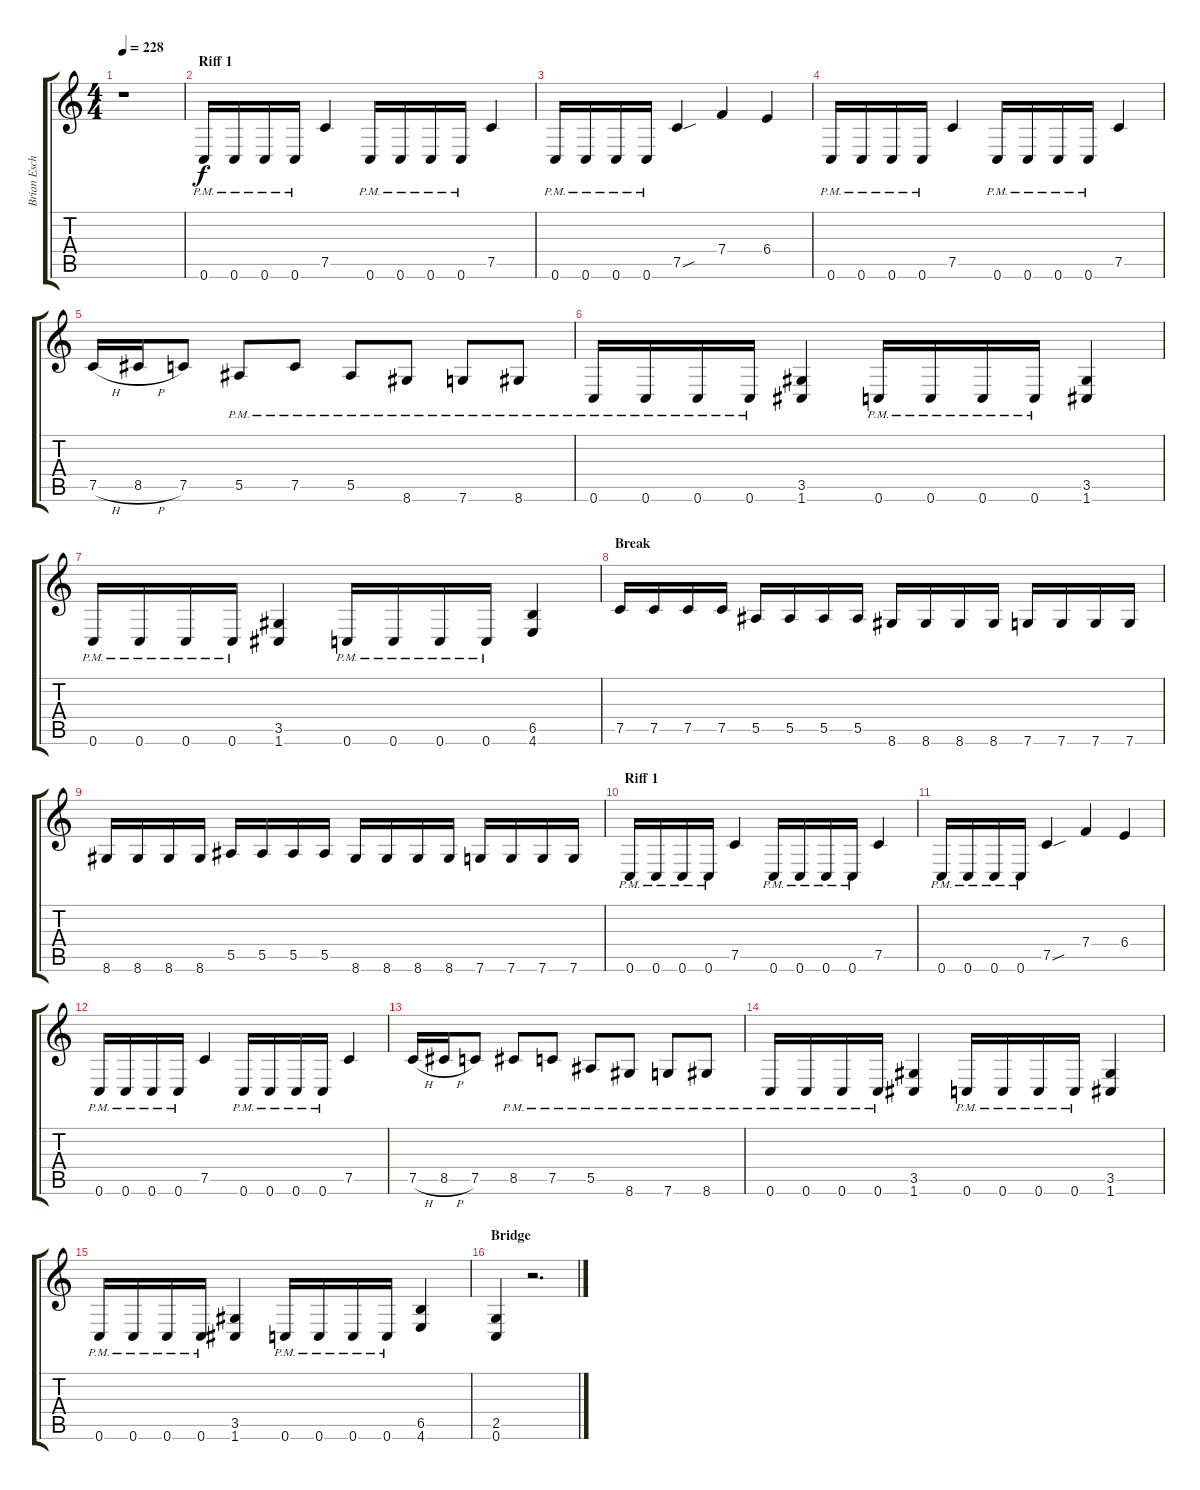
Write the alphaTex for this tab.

\track ("Brian Eschbach (Guitar)" "Brian Esch") {instrument distortionguitar}
\staff {score tabs}
\tuning (C4 G3 Eb3 Bb2 F2 C2) {hide}
\ts (4 4)
\tempo 228
\clef g2
\ks c
r.1{dy f instrument distortionguitar} |
\section ("" "Riff 1")
0.6{pm}.16 0.6{pm}.16 0.6{pm}.16 0.6{pm}.16 7.5.4 0.6{pm}.16 0.6{pm}.16 0.6{pm}.16 0.6{pm}.16 7.5.4 |
0.6{pm}.16 0.6{pm}.16 0.6{pm}.16 0.6{pm}.16 7.5{sou}.4 7.4.4 6.4.4 |
0.6{pm}.16 0.6{pm}.16 0.6{pm}.16 0.6{pm}.16 7.5.4 0.6{pm}.16 0.6{pm}.16 0.6{pm}.16 0.6{pm}.16 7.5.4 |
7.5{h}.16 8.5{h}.16 7.5.8 5.5{pm}.8 7.5{pm}.8 5.5{pm}.8 8.6{pm}.8 7.6{pm}.8 8.6{pm}.8 |
0.6{pm}.16 0.6{pm}.16 0.6{pm}.16 0.6{pm}.16 (3.5 1.6).4 0.6{pm}.16 0.6{pm}.16 0.6{pm}.16 0.6{pm}.16 (3.5 1.6).4 |
0.6{pm}.16 0.6{pm}.16 0.6{pm}.16 0.6{pm}.16 (3.5 1.6).4 0.6{pm}.16 0.6{pm}.16 0.6{pm}.16 0.6{pm}.16 (6.5 4.6).4 |
\section ("" "Break")
7.5.16 7.5.16 7.5.16 7.5.16 5.5.16 5.5.16 5.5.16 5.5.16 8.6.16 8.6.16 8.6.16 8.6.16 7.6.16 7.6.16 7.6.16 7.6.16 |
8.6.16 8.6.16 8.6.16 8.6.16 5.5.16 5.5.16 5.5.16 5.5.16 8.6.16 8.6.16 8.6.16 8.6.16 7.6.16 7.6.16 7.6.16 7.6.16 |
\section ("" "Riff 1")
0.6{pm}.16 0.6{pm}.16 0.6{pm}.16 0.6{pm}.16 7.5.4 0.6{pm}.16 0.6{pm}.16 0.6{pm}.16 0.6{pm}.16 7.5.4 |
0.6{pm}.16 0.6{pm}.16 0.6{pm}.16 0.6{pm}.16 7.5{sou}.4 7.4.4 6.4.4 |
0.6{pm}.16 0.6{pm}.16 0.6{pm}.16 0.6{pm}.16 7.5.4 0.6{pm}.16 0.6{pm}.16 0.6{pm}.16 0.6{pm}.16 7.5.4 |
7.5{h}.16 8.5{h}.16 7.5.8 8.5{pm}.8 7.5{pm}.8 5.5{pm}.8 8.6{pm}.8 7.6{pm}.8 8.6{pm}.8 |
0.6{pm}.16 0.6{pm}.16 0.6{pm}.16 0.6{pm}.16 (3.5 1.6).4 0.6{pm}.16 0.6{pm}.16 0.6{pm}.16 0.6{pm}.16 (3.5 1.6).4 |
0.6{pm}.16 0.6{pm}.16 0.6{pm}.16 0.6{pm}.16 (3.5 1.6).4 0.6{pm}.16 0.6{pm}.16 0.6{pm}.16 0.6{pm}.16 (6.5 4.6).4 |
\section ("" "Bridge")
(2.5 0.6).4 r.2{d}
